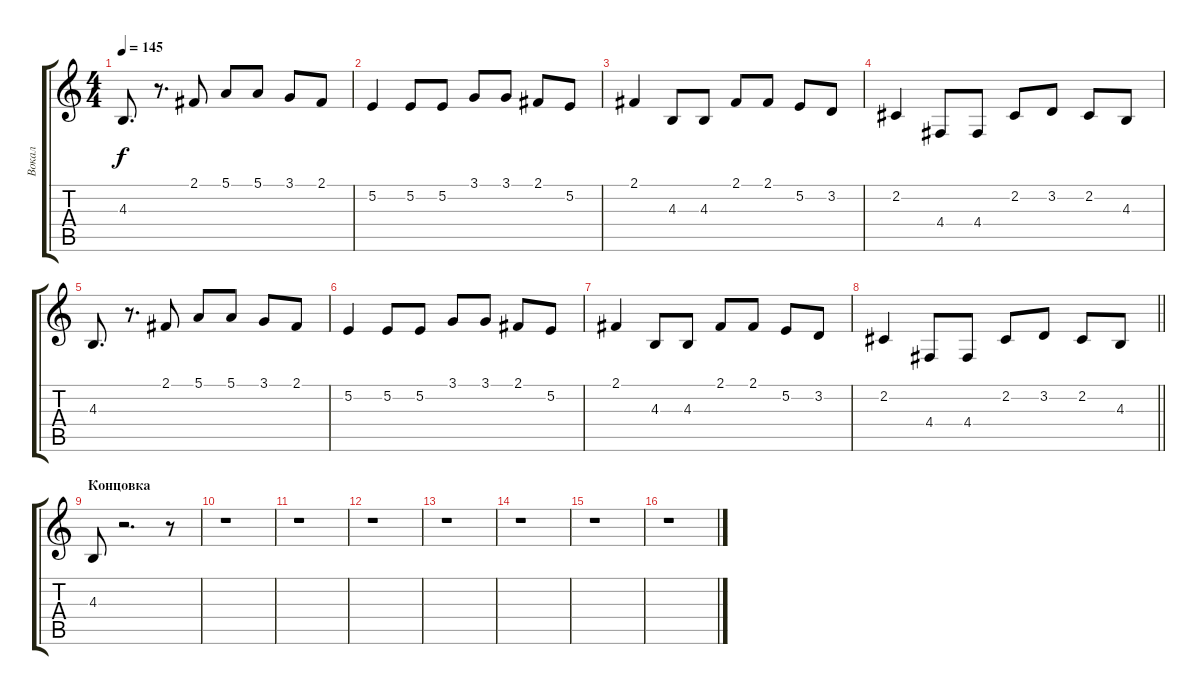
\track ("Вокал" "Вокал") {instrument tenorsax}
\staff {score tabs}
\tuning (E4 B3 G3 D3 A2 E2) {hide}
\ts (4 4)
\tempo 145
\clef g2
\ks c
4.3.8{d dy f} r.8{d} 2.1.8 5.1.8 5.1.8 3.1.8 2.1.8 |
5.2.4 5.2.8 5.2.8 3.1.8 3.1.8 2.1.8 5.2.8 |
2.1.4 4.3.8 4.3.8 2.1.8 2.1.8 5.2.8 3.2.8 |
2.2.4 4.4.8 4.4.8 2.2.8 3.2.8 2.2.8 4.3.8 |
4.3.8{d} r.8{d} 2.1.8 5.1.8 5.1.8 3.1.8 2.1.8 |
5.2.4 5.2.8 5.2.8 3.1.8 3.1.8 2.1.8 5.2.8 |
2.1.4 4.3.8 4.3.8 2.1.8 2.1.8 5.2.8 3.2.8 |
\barLineRight lightlight
2.2.4 4.4.8 4.4.8 2.2.8 3.2.8 2.2.8 4.3.8 |
\section ("" "Концовка")
4.3.8 r.2{d} r.8 |
r.1 |
r.1 |
r.1 |
r.1 |
r.1 |
r.1 |
r.1
